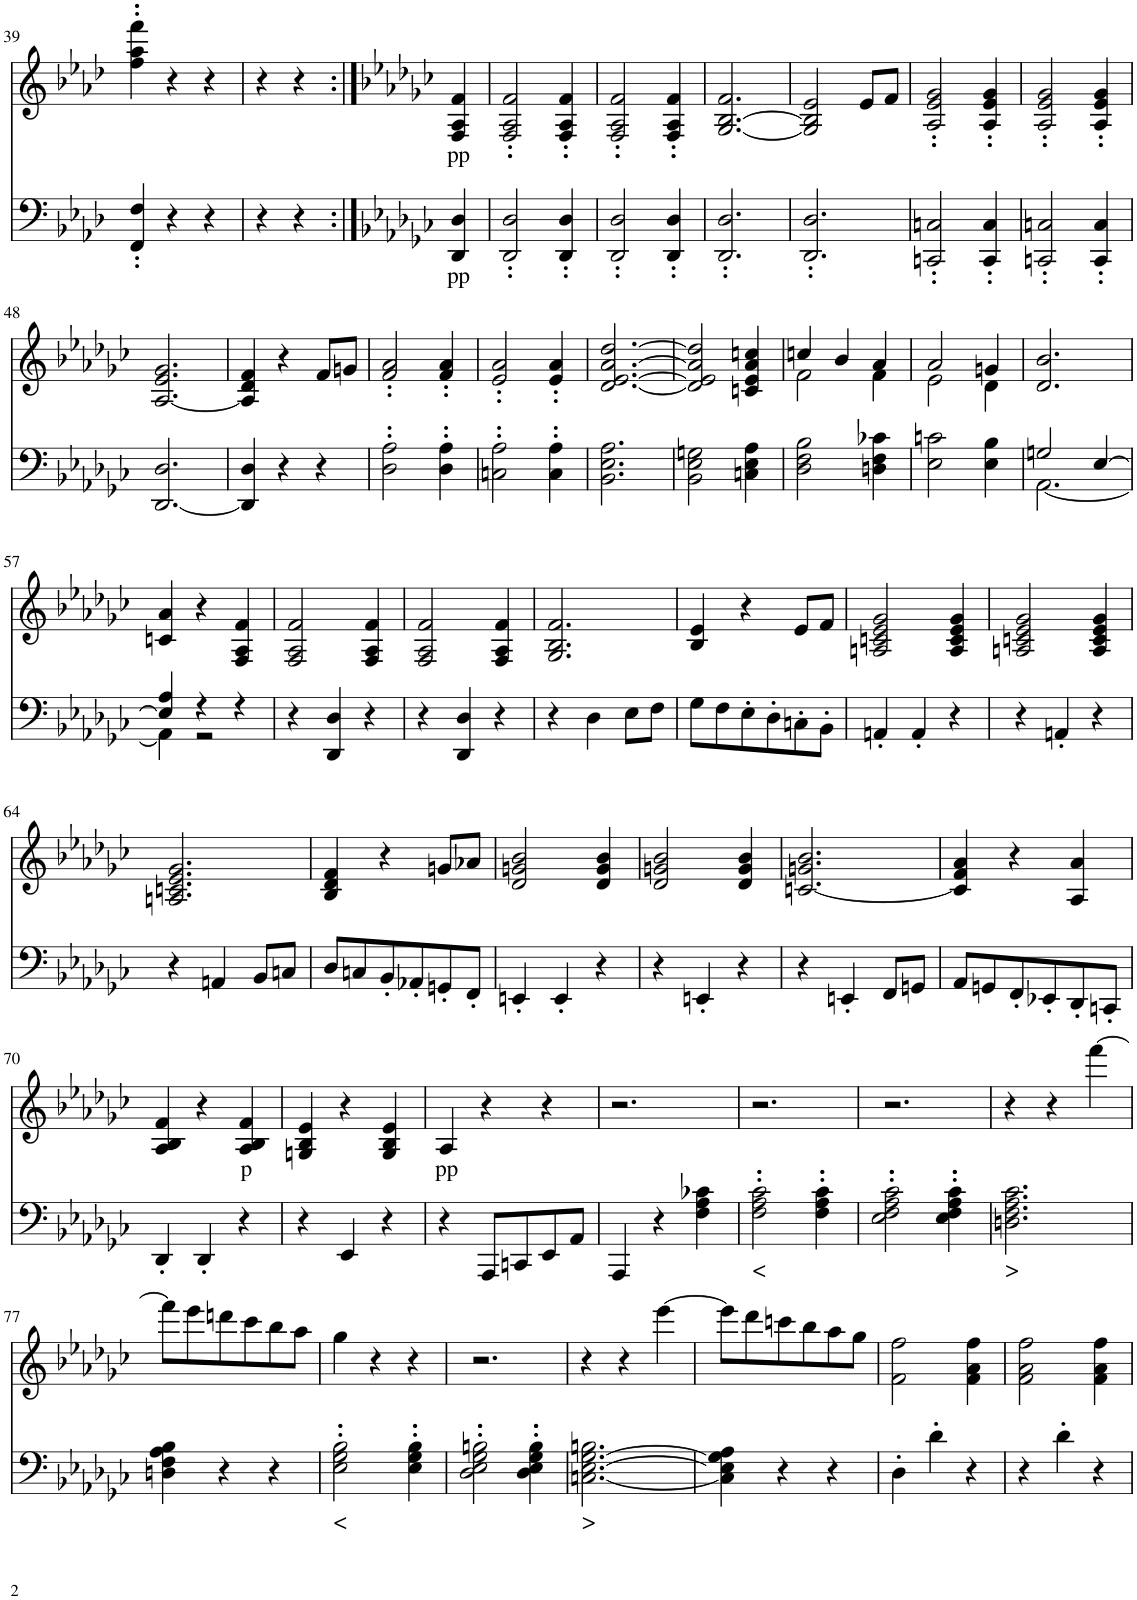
**kern	**text	**kern	**text
*part2	*part2	*part1	*part1
*staff2	*staff2	*staff1	*staff1
*I"piano	*	*I"piano	*
*I'Pno	*	*I'Pno	*
!!LO:PB:g=z
*clefF4	*	*clefG2	*
*k[b-e-a-d-]	*	*k[b-e-a-d-]	*
*f:	*	*f:	*
*M3/4	*	*M3/4	*
=39	=39	=39	=39
4FF/' 4F/'	.	4ff\' 4aa-\' 4fff\'	.
4r	.	4r	.
4r	.	4r	.
=40	=40	=40	=40
4r	.	4r	.
4r	.	4r	.
=41:|!	=41:|!	=41:|!	=41:|!
*k[b-e-a-d-g-c-]	*	*k[b-e-a-d-g-c-]	*
!	!LO:LY:b	!	!LO:LY:b
4DD-/ 4D-/	pp	4F/ 4A-/ 4f/	pp
=42	=42	=42	=42
2DD-/' 2D-/'	.	2F/' 2A-/' 2f/'	.
4DD-/' 4D-/'	.	4F/' 4A-/' 4f/'	.
=43	=43	=43	=43
2DD-/' 2D-/'	.	2F/' 2A-/' 2f/'	.
4DD-/' 4D-/'	.	4F/' 4A-/' 4f/'	.
=44	=44	=44	=44
2.DD-/' 2.D-/'	.	[2.G-/ [2.B-/ 2.f/	.
=45	=45	=45	=45
2.DD-/' 2.D-/'	.	2G-/] 2B-/] 2e-/	.
.	.	8e-/L	.
.	.	8f/J	.
=46	=46	=46	=46
2CCn/' 2Cn/'	.	2A-/' 2e-/' 2g-/'	.
4CC/' 4C/'	.	4A-/' 4e-/' 4g-/'	.
=47	=47	=47	=47
2CCn/' 2Cn/'	.	2A-/' 2e-/' 2g-/'	.
4CC/' 4C/'	.	4A-/' 4e-/' 4g-/'	.
!!LO:LB:g=z
=48	=48	=48	=48
[2.DD-/ 2.D-/	.	[2.A-/ 2.e-/ 2.g-/	.
=49	=49	=49	=49
4DD-/] 4D-/	.	4A-/] 4d-/ 4f/	.
4r	.	4r	.
4r	.	8f/L	.
.	.	8gn/J	.
=50	=50	=50	=50
2D-\' 2A-\'	.	2f/' 2a-/'	.
4D-\' 4A-\'	.	4f/' 4a-/'	.
=51	=51	=51	=51
2Cn\' 2A-\'	.	2e-/' 2a-/'	.
4C\' 4A-\'	.	4e-/' 4a-/'	.
=52	=52	=52	=52
2.BB-\ 2.E-\ 2.A-\	.	[2.d-/ [2.e-/ [2.a-/ [2.dd-/	.
=53	=53	=53	=53
2BB-\ 2E-\ 2Gn\	.	2d-/] 2e-/] 2a-/] 2dd-/]	.
4Cn\ 4E-\ 4A-\	.	4cn/ 4e-/ 4a-/ 4ccn/	.
=54	=54	=54	=54
*	*	*^	*
2D-\ 2F\ 2B-\	.	4ccn/	2f\	.
.	.	4b-/	.	.
4Dn\ 4F\ 4c-X\	.	4a-/	4f\	.
=55	=55	=55	=55	=55
2E-\ 2cn\	.	2a-/	2e-\	.
4E-\ 4B-\	.	4gn/	4d-\	.
*	*	*v	*v	*
=56	=56	=56	=56
*^	*	*	*
2Gn/	[2.AA-\	.	2.d-/ 2.b-/	.
[4E-/	.	.	.	.
!!LO:LB:g=z
=57	=57	=57	=57	=57
4E-/] 4A-/	4AA-\]	.	4cn/ 4a-/	.
4r	2r	.	4r	.
4r	.	.	4F/ 4A-/ 4f/	.
*v	*v	*	*	*
=58	=58	=58	=58
4r	.	2F/ 2A-/ 2f/	.
4DD-/ 4D-/	.	.	.
4r	.	4F/ 4A-/ 4f/	.
=59	=59	=59	=59
4r	.	2F/ 2A-/ 2f/	.
4DD-/ 4D-/	.	.	.
4r	.	4F/ 4A-/ 4f/	.
=60	=60	=60	=60
4r	.	2.G-/ 2.B-/ 2.f/	.
4D-\	.	.	.
8E-\L	.	.	.
8F\J	.	.	.
=61	=61	=61	=61
8G-\L	.	4B-/ 4e-/	.
8F\	.	.	.
8E-'\	.	4r	.
8D-'\	.	.	.
8Cn'\	.	8e-/L	.
8BB-'\J	.	8f/J	.
=62	=62	=62	=62
4AAn'/	.	2An/ 2cn/ 2e-/ 2g-/	.
4AA'/	.	.	.
4r	.	4A/ 4c/ 4e-/ 4g-/	.
=63	=63	=63	=63
4r	.	2An/ 2cn/ 2e-/ 2g-/	.
4AAn'/	.	.	.
4r	.	4A/ 4c/ 4e-/ 4g-/	.
!!LO:LB:g=z
=64	=64	=64	=64
4r	.	2.An/ 2.cn/ 2.e-/ 2.g-/	.
4AAn/	.	.	.
8BB-/L	.	.	.
8Cn/J	.	.	.
=65	=65	=65	=65
8D-/L	.	4B-/ 4d-/ 4f/	.
8Cn/	.	.	.
8BB-'/	.	4r	.
8AA-X'/	.	.	.
8GGn'/	.	8gn/L	.
8FF'/J	.	8a-X/J	.
=66	=66	=66	=66
4EEn'/	.	2d-/ 2gn/ 2b-/	.
4EE'/	.	.	.
4r	.	4d-/ 4g/ 4b-/	.
=67	=67	=67	=67
4r	.	2d-/ 2gn/ 2b-/	.
4EEn'/	.	.	.
4r	.	4d-/ 4g/ 4b-/	.
=68	=68	=68	=68
4r	.	[2.cn/ 2.gn/ 2.b-/	.
4EEn'/	.	.	.
8FF/L	.	.	.
8GGn/J	.	.	.
=69	=69	=69	=69
8AA-/L	.	4c/] 4f/ 4a-/	.
8GGn/	.	.	.
8FF'/	.	4r	.
8EE-X'/	.	.	.
8DD-'/	.	4A-/ 4a-/	.
8CCn'/J	.	.	.
!!LO:LB:g=z
=70	=70	=70	=70
4DD-'/	.	4A-/ 4B-/ 4f/	.
4DD-'/	.	4r	.
!	!	!	!LO:LY:b
4r	.	4A-/ 4B-/ 4f/	p
=71	=71	=71	=71
4r	.	4Gn/ 4B-/ 4e-/	.
4EE-/	.	4r	.
4r	.	4G/ 4B-/ 4e-/	.
=72	=72	=72	=72
!	!	!	!LO:LY:b
4r	.	4A-/	pp
8AAA-/L	.	4r	.
8CCn/	.	.	.
8EE-/	.	4r	.
8AA-/J	.	.	.
=73	=73	=73	=73
4AAA-/	.	2.r	.
4r	.	.	.
4F\ 4A-\ 4c-X\	.	.	.
=74	=74	=74	=74
!	!LO:LY:b	!	!
2F\' 2A-\' 2c-\'	<	2.r	.
4F\' 4A-\' 4c-\'	.	.	.
=75	=75	=75	=75
2E-\' 2F\' 2A-\' 2c-\'	.	2.r	.
4E-\' 4F\' 4A-\' 4c-\'	.	.	.
=76	=76	=76	=76
!	!LO:LY:b	!	!
2.Dn\ 2.F\ 2.A-\ 2.c-\	>	4r	.
.	.	4r	.
.	.	[4fff\	.
!!LO:LB:g=z
=77	=77	=77	=77
4Dn\ 4F\ 4A-\ 4B-\	.	8fff\L]	.
.	.	8eee-\	.
4r	.	8dddn\	.
.	.	8ccc-\	.
4r	.	8bb-\	.
.	.	8aa-\J	.
=78	=78	=78	=78
!	!LO:LY:b	!	!
2E-\' 2G-\' 2B-\'	<	4gg-\	.
.	.	4r	.
4E-\' 4G-\' 4B-\'	.	4r	.
=79	=79	=79	=79
2D-\' 2E-\' 2G-\' 2Bn\'	.	2.r	.
4D-\' 4E-\' 4G-\' 4B\'	.	.	.
=80	=80	=80	=80
!	!LO:LY:b	!	!
[2.Cn\ [2.E-\ [2.G-\ 2.Bn\	>	4r	.
.	.	4r	.
.	.	[4eee-\	.
=81	=81	=81	=81
4C\] 4E-\] 4G-\] 4A-\	.	8eee-\L]	.
.	.	8ddd-\	.
4r	.	8cccn\	.
.	.	8bb-\	.
4r	.	8aa-\	.
.	.	8gg-\J	.
=82	=82	=82	=82
4D-'\	.	2f\ 2ff\	.
4d-'\	.	.	.
4r	.	4f\ 4a-\ 4ff\	.
=83	=83	=83	=83
4r	.	2f\ 2a-\ 2ff\	.
4d-'\	.	.	.
4r	.	4f\ 4a-\ 4ff\	.
=	=	=	=
*-	*-	*-	*-
